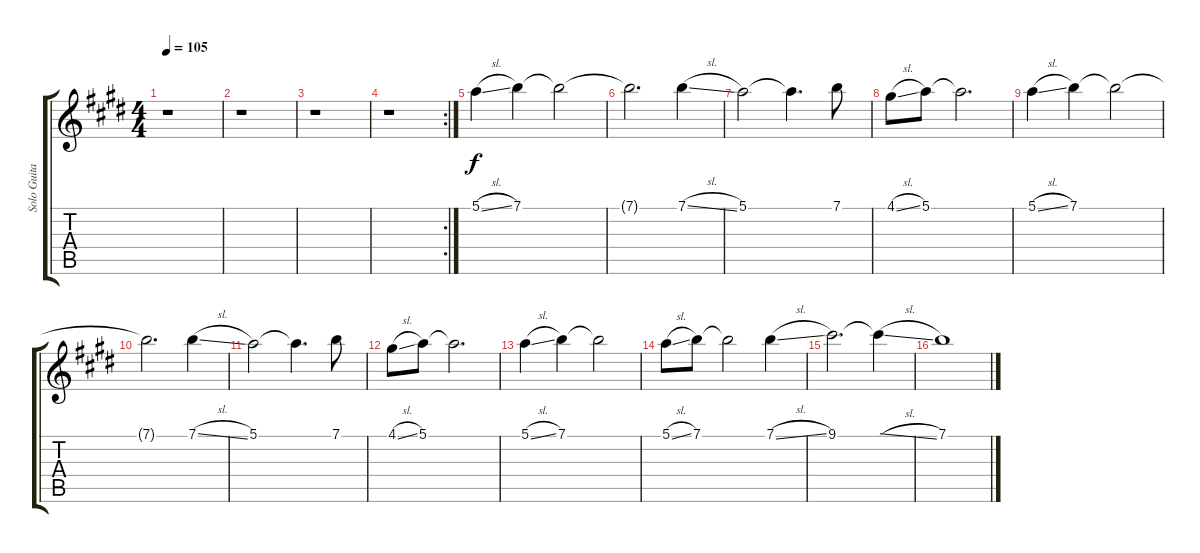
\track ("Solo Guitar" "Solo Guita") {instrument distortionguitar}
\staff {score tabs}
\tuning (E4 B3 G3 D3 A2 E2) {hide}
\ts (4 4)
\tempo 105
\clef g2
\ks e
r.1{dy f} |
\ks c#minor
r.1 |
r.1 |
\rc 2
r.1 |
\ks e
5.1{sl}.4 7.1.4 7.1{t}.2 |
\ks c#minor
7.1{t}.2{d} 7.1{sl}.4 |
5.1.2 5.1{t}.4{d} 7.1.8 |
4.1{sl}.8 5.1.8 5.1{t}.2{d} |
\ks e
5.1{sl}.4 7.1.4 7.1{t}.2 |
\ks c#minor
7.1{t}.2{d} 7.1{sl}.4 |
5.1.2 5.1{t}.4{d} 7.1.8 |
4.1{sl}.8 5.1.8 5.1{t}.2{d} |
\ks e
5.1{sl}.4 7.1.4 7.1{t}.2 |
\ks c#minor
5.1{sl}.8 7.1.8 7.1{t}.2 7.1{sl}.4 |
9.1.2{d} 9.1{sl t}.4 |
7.1.1
